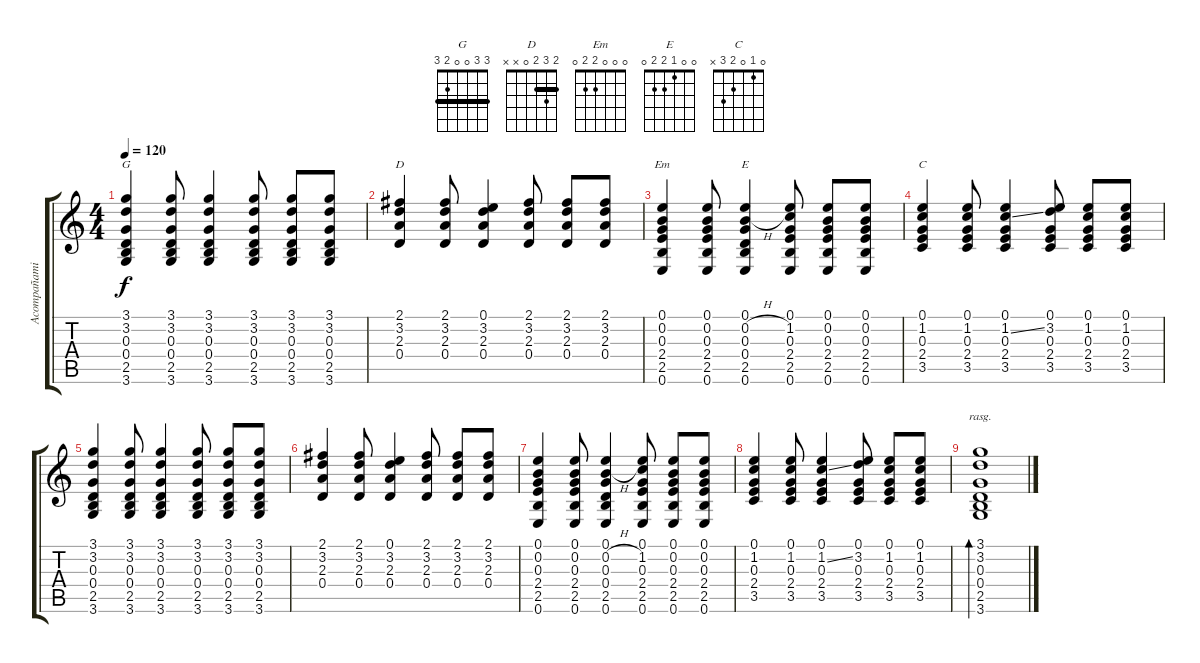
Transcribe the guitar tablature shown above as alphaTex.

\track ("Acompañamiento" "Acompañami") {instrument acousticguitarsteel}
\staff {score tabs}
\tuning (E4 B3 G3 D3 A2 E2) {hide}
\chord ("G" 3 3 0 0 2 3) {barre 3}
\chord ("D" 2 3 2 0 x x) {barre 2}
\chord ("Em" 0 0 0 2 2 0)
\chord ("E" 0 0 1 2 2 0)
\chord ("C" 0 1 0 2 3 x)
\ts (4 4)
\tempo 120
\clef g2
\ks c
(3.1 3.2 0.3 0.4 2.5 3.6).4{ch "G" dy f} (3.1 3.2 0.3 0.4 2.5 3.6).8 (3.1 3.2 0.3 0.4 2.5 3.6).4 (3.1 3.2 0.3 0.4 2.5 3.6).8 (3.1 3.2 0.3 0.4 2.5 3.6).8 (3.1 3.2 0.3 0.4 2.5 3.6).8 |
(2.1 3.2 2.3 0.4).4{ch "D"} (2.1 3.2 2.3 0.4).8 (0.1 3.2 2.3 0.4).4 (2.1 3.2 2.3 0.4).8 (2.1 3.2 2.3 0.4).8 (2.1 3.2 2.3 0.4).8 |
(0.1 0.2 0.3 2.4 2.5 0.6).4{ch "Em"} (0.1 0.2 0.3 2.4 2.5 0.6).8 (0.1 0.2{h} 0.3 0.4 2.5 0.6).4{ch "E"} (0.1 1.2 0.3 2.4 2.5 0.6).8 (0.1 0.2 0.3 2.4 2.5 0.6).8 (0.1 0.2 0.3 2.4 2.5 0.6).8 |
(0.1 1.2 0.3 2.4 3.5).4{ch "C"} (0.1 1.2 0.3 2.4 3.5).8 (0.1 1.2{ss} 0.3 2.4 3.5).4 (0.1 3.2 0.3 2.4 3.5).8 (0.1 1.2 0.3 2.4 3.5).8 (0.1 1.2 0.3 2.4 3.5).8 |
(3.1 3.2 0.3 0.4 2.5 3.6).4 (3.1 3.2 0.3 0.4 2.5 3.6).8 (3.1 3.2 0.3 0.4 2.5 3.6).4 (3.1 3.2 0.3 0.4 2.5 3.6).8 (3.1 3.2 0.3 0.4 2.5 3.6).8 (3.1 3.2 0.3 0.4 2.5 3.6).8 |
(2.1 3.2 2.3 0.4).4 (2.1 3.2 2.3 0.4).8 (0.1 3.2 2.3 0.4).4 (2.1 3.2 2.3 0.4).8 (2.1 3.2 2.3 0.4).8 (2.1 3.2 2.3 0.4).8 |
(0.1 0.2 0.3 2.4 2.5 0.6).4 (0.1 0.2 0.3 2.4 2.5 0.6).8 (0.1 0.2{h} 0.3 0.4 2.5 0.6).4 (0.1 1.2 0.3 2.4 2.5 0.6).8 (0.1 0.2 0.3 2.4 2.5 0.6).8 (0.1 0.2 0.3 2.4 2.5 0.6).8 |
(0.1 1.2 0.3 2.4 3.5).4 (0.1 1.2 0.3 2.4 3.5).8 (0.1 1.2{ss} 0.3 2.4 3.5).4 (0.1 3.2 0.3 2.4 3.5).8 (0.1 1.2 0.3 2.4 3.5).8 (0.1 1.2 0.3 2.4 3.5).8 |
(3.1 3.2 0.3 0.4 2.5 3.6).1{bd 480 rasg ii}
